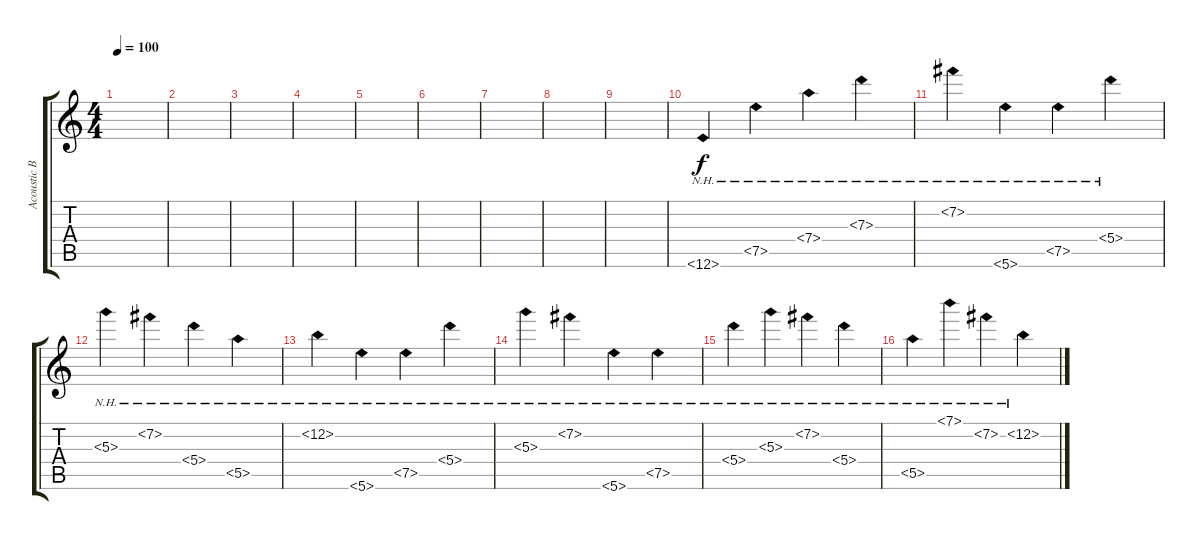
\track ("Acoustic Backing 2" "Acoustic B") {instrument acousticguitarsteel}
\staff {score tabs}
\tuning (E4 B3 G3 D3 A2 E2) {hide}
\ts (4 4)
\tempo 100
\clef g2
\ks c
|
|
|
|
|
|
|
|
|
0.6{nh}.4{volume 8} 7.5{nh}.4 7.4{nh}.4 7.3{nh}.4 |
7.2{nh}.4 5.6{nh}.4 7.5{nh}.4 5.4{nh}.4 |
5.3{nh}.4 7.2{nh}.4 5.4{nh}.4 5.5{nh}.4 |
12.2{nh}.4 5.6{nh}.4 7.5{nh}.4 5.4{nh}.4 |
5.3{nh}.4 7.2{nh}.4 5.6{nh}.4 7.5{nh}.4 |
5.4{nh}.4 5.3{nh}.4 7.2{nh}.4 5.4{nh}.4 |
5.5{nh}.4 7.1{nh}.4 7.2{nh}.4 12.2{nh}.4
